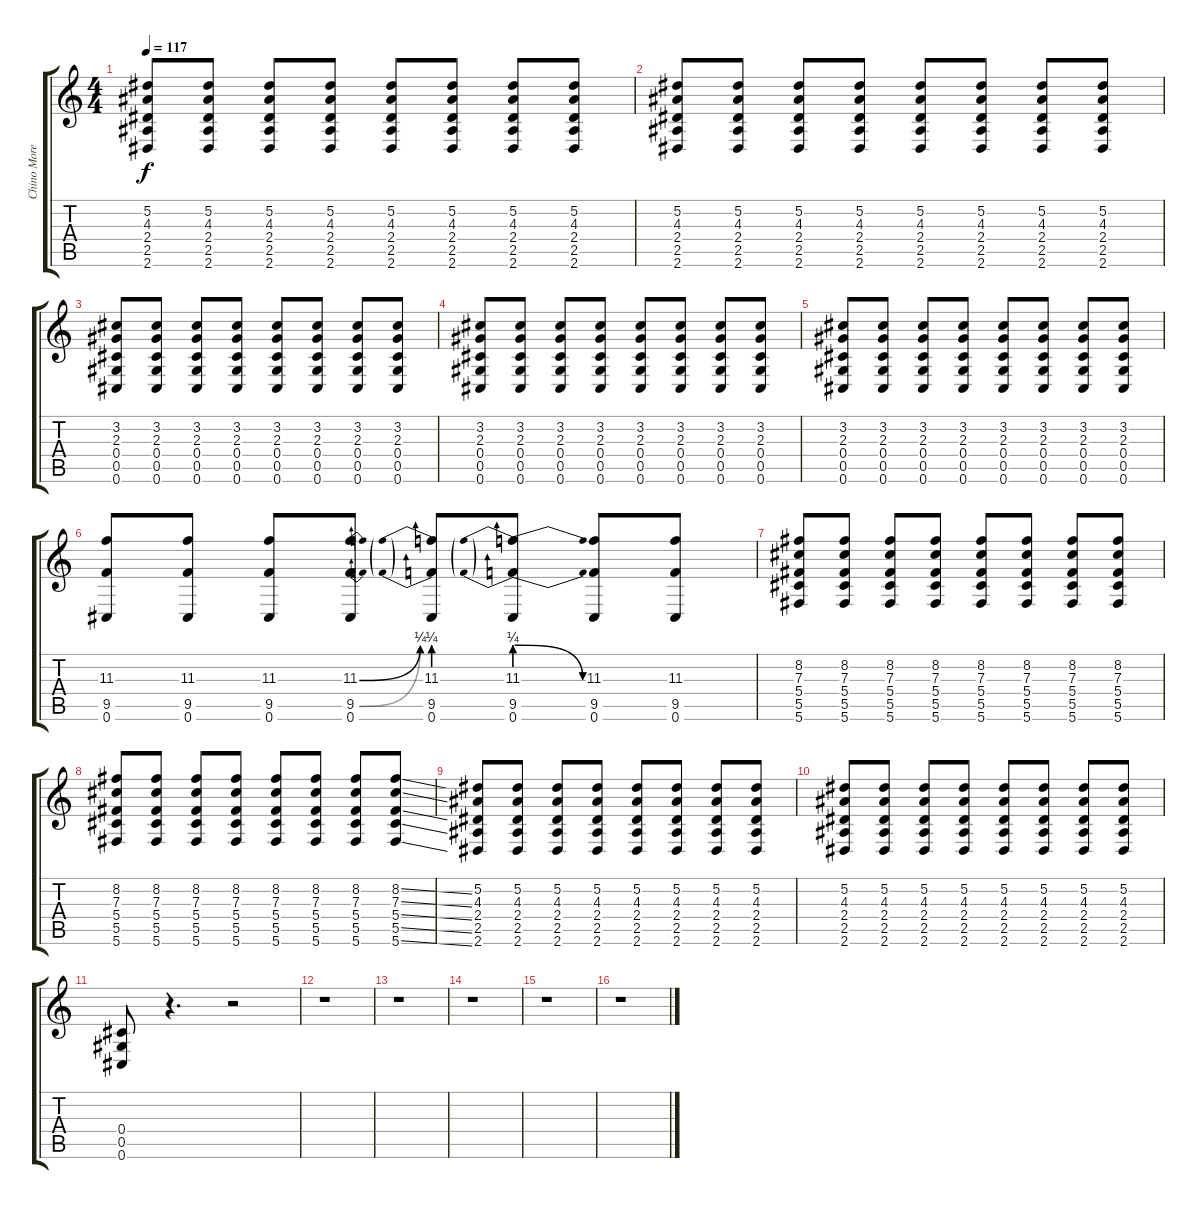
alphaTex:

\track ("Chino Moreno" "Chino More") {instrument distortionguitar}
\staff {score tabs}
\tuning (Eb4 Bb3 Gb3 Db3 Ab2 Db2) {hide}
\ts (4 4)
\tempo 117
\clef g2
\ks c
(5.2 4.3 2.4 2.5 2.6).8{dy f} (5.2 4.3 2.4 2.5 2.6).8 (5.2 4.3 2.4 2.5 2.6).8 (5.2 4.3 2.4 2.5 2.6).8 (5.2 4.3 2.4 2.5 2.6).8 (5.2 4.3 2.4 2.5 2.6).8 (5.2 4.3 2.4 2.5 2.6).8 (5.2 4.3 2.4 2.5 2.6).8 |
(5.2 4.3 2.4 2.5 2.6).8 (5.2 4.3 2.4 2.5 2.6).8 (5.2 4.3 2.4 2.5 2.6).8 (5.2 4.3 2.4 2.5 2.6).8 (5.2 4.3 2.4 2.5 2.6).8 (5.2 4.3 2.4 2.5 2.6).8 (5.2 4.3 2.4 2.5 2.6).8 (5.2 4.3 2.4 2.5 2.6).8 |
(3.2 2.3 0.4 0.5 0.6).8 (3.2 2.3 0.4 0.5 0.6).8 (3.2 2.3 0.4 0.5 0.6).8 (3.2 2.3 0.4 0.5 0.6).8 (3.2 2.3 0.4 0.5 0.6).8 (3.2 2.3 0.4 0.5 0.6).8 (3.2 2.3 0.4 0.5 0.6).8 (3.2 2.3 0.4 0.5 0.6).8 |
(3.2 2.3 0.4 0.5 0.6).8 (3.2 2.3 0.4 0.5 0.6).8 (3.2 2.3 0.4 0.5 0.6).8 (3.2 2.3 0.4 0.5 0.6).8 (3.2 2.3 0.4 0.5 0.6).8 (3.2 2.3 0.4 0.5 0.6).8 (3.2 2.3 0.4 0.5 0.6).8 (3.2 2.3 0.4 0.5 0.6).8 |
(3.2 2.3 0.4 0.5 0.6).8 (3.2 2.3 0.4 0.5 0.6).8 (3.2 2.3 0.4 0.5 0.6).8 (3.2 2.3 0.4 0.5 0.6).8 (3.2 2.3 0.4 0.5 0.6).8 (3.2 2.3 0.4 0.5 0.6).8 (3.2 2.3 0.4 0.5 0.6).8 (3.2 2.3 0.4 0.5 0.6).8 |
(11.3 9.5 0.6).8 (11.3 9.5 0.6).8 (11.3 9.5 0.6).8 (11.3{be (bend 0 0 60 1)} 9.5{be (bend 0 0 60 1)} 0.6).8 (11.3{be (prebend 0 1 60 1)} 9.5{be (prebend 0 1 60 1)} 0.6).8 (11.3{be (prebendrelease 0 1 60 0)} 9.5{be (prebendrelease 0 1 60 0)} 0.6).8 (11.3 9.5 0.6).8 (11.3 9.5 0.6).8 |
(8.2 7.3 5.4 5.5 5.6).8 (8.2 7.3 5.4 5.5 5.6).8 (8.2 7.3 5.4 5.5 5.6).8 (8.2 7.3 5.4 5.5 5.6).8 (8.2 7.3 5.4 5.5 5.6).8 (8.2 7.3 5.4 5.5 5.6).8 (8.2 7.3 5.4 5.5 5.6).8 (8.2 7.3 5.4 5.5 5.6).8 |
(8.2 7.3 5.4 5.5 5.6).8 (8.2 7.3 5.4 5.5 5.6).8 (8.2 7.3 5.4 5.5 5.6).8 (8.2 7.3 5.4 5.5 5.6).8 (8.2 7.3 5.4 5.5 5.6).8 (8.2 7.3 5.4 5.5 5.6).8 (8.2 7.3 5.4 5.5 5.6).8 (8.2{ss} 7.3{ss} 5.4{ss} 5.5{ss} 5.6{ss}).8 |
(5.2 4.3 2.4 2.5 2.6).8 (5.2 4.3 2.4 2.5 2.6).8 (5.2 4.3 2.4 2.5 2.6).8 (5.2 4.3 2.4 2.5 2.6).8 (5.2 4.3 2.4 2.5 2.6).8 (5.2 4.3 2.4 2.5 2.6).8 (5.2 4.3 2.4 2.5 2.6).8 (5.2 4.3 2.4 2.5 2.6).8 |
(5.2 4.3 2.4 2.5 2.6).8 (5.2 4.3 2.4 2.5 2.6).8 (5.2 4.3 2.4 2.5 2.6).8 (5.2 4.3 2.4 2.5 2.6).8 (5.2 4.3 2.4 2.5 2.6).8 (5.2 4.3 2.4 2.5 2.6).8 (5.2 4.3 2.4 2.5 2.6).8 (5.2 4.3 2.4 2.5 2.6).8 |
(0.4 0.5 0.6).8 r.4{d} r.2 |
r.1 |
r.1 |
r.1 |
r.1 |
r.1
